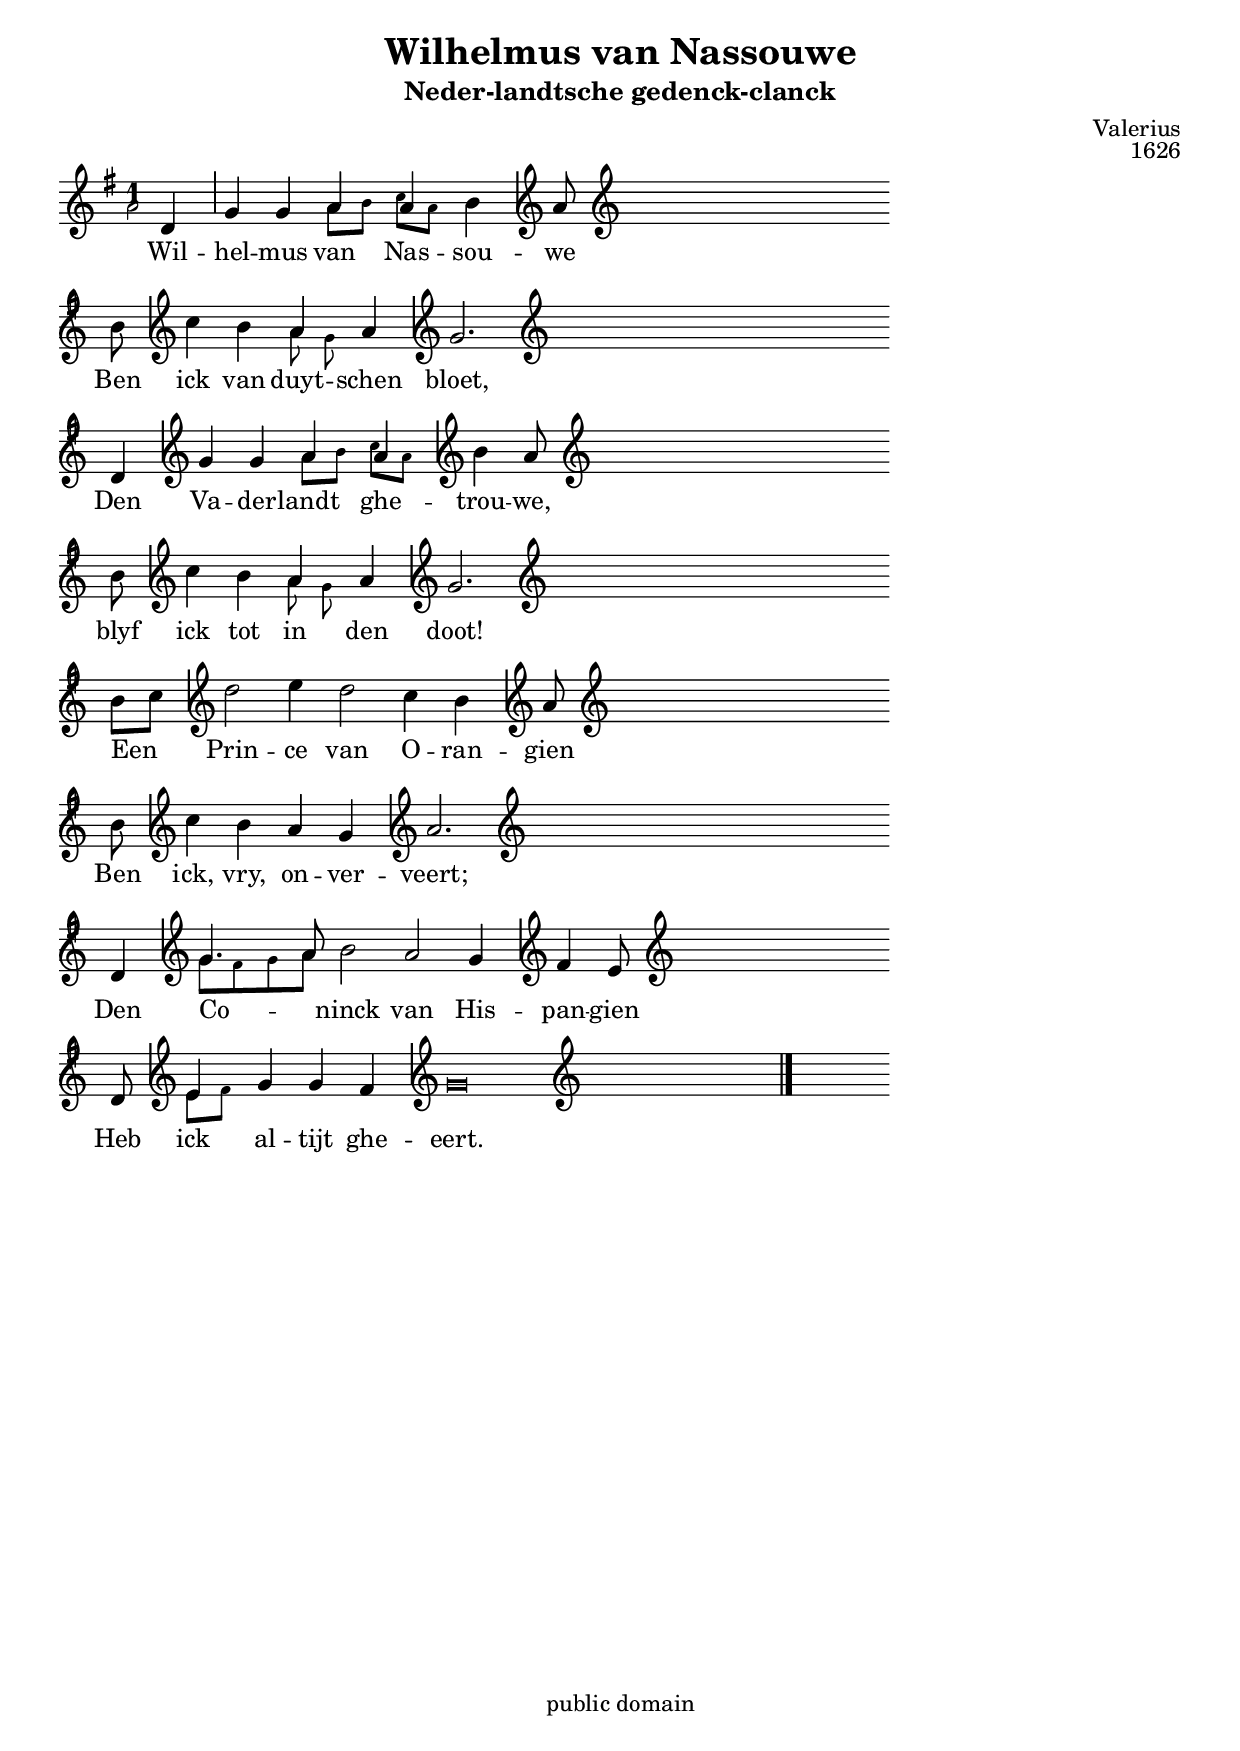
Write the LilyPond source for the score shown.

\version "2.5.2"

\header {
  texidoc = "Wilhelmus van Nassouwe"
  title = "Wilhelmus van Nassouwe"
  composer = "Valerius"
  subtitle = "Neder-landtsche gedenck-clanck"
  opus = "1626"
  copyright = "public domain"
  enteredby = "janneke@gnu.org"
}

%% hymn tricks
#(define (prepend-grob-property grob-name
	  grob-prop entry)
  (lambda (context)
   (let*
    ((grob-def (ly:context-property context grob-name)))
    (if (pair? grob-def)
     (ly:context-pushpop-property context grob-name grob-prop
      (cons
       entry
       (assoc-get grob-prop (car grob-def))))))))

#(define (set-extra-space grob-name entry value)
  (prepend-grob-property grob-name 'space-alist
   (cons entry (cons 'extra-space value))))

noclefs =  {
  s1
  \override Staff.Clef #'break-visibility = #(lambda (dir) (cons #t #t))
}

setMargins = {
  %% first line left margin
  %% justified:
  %% \context Staff \applycontext #(set-extra-space 'TimeSignature 'first-note 4.5)
  %% raggedright:
  \context Staff \applycontext #(set-extra-space 'TimeSignature 'first-note 9.5)
  
  %% next lines left margin
  \context Staff \applycontext #(set-extra-space 'KeySignature 'staff-bar 15)
  
  %% next lines small key-signature margin
  \context Staff \applycontext #(set-extra-space 'LeftEdge 'key-signature 1.0)
}

pipeSymbol = {
  %% Set height of bar line to 2 staff-spaces
  \once \override Staff.BarLine #'bar-size-procedure = #(lambda (x) 2)
  %% Move barline one staff-space up
  \once \override Staff.BarLine #'extra-offset = #'(0 . 1)
  \bar "|"
}

myBreak = { \bar "" \break }

\layout {
  indent = 0.0\mm
  linewidth = 120.0\mm
  textheight = 270.0\mm
}

voice =  \relative c' {
  \clef violin
  \key g \major
  d4 | g g a a b | a8 \myBreak
  b8 | c4 b a a | g2. \myBreak

  d4 | g g a a | b a8 \myBreak
  b8 | c4 b a a| g2.  \myBreak

  %% Hack for better left tekst margin
  %% b8[ c] | d2 e4 d2 c4 | b a8 \myBreak
  \set melismaBusyProperties = #'()
  b8[ c] |
  \unset melismaBusyProperties
  d2 e4 d2 c4 b | a8 \myBreak
  b8 | c4 b a g | a2. \myBreak

  d,4 | g4.\melisma a8\melismaEnd b2 a2 g4 | fis e8 \myBreak
  d8 | e4 g g fis | 
  
  \override NoteHead #'style = #'neomensural

  g\breve

  %% justified lines:
  %%\override Staff.BarLine #'extra-offset = #'(12 . 0)
  %% raggedright:
  \override Staff.BarLine #'extra-offset = #'(23 . 0)
  \bar "|."
}

stich =  \relative c'' {
  \override Staff.NoteCollision #'merge-differently-dotted = ##t
  \set fontSize = #-3
  %% broken?
  \override Stem #'beamed-lengths = #(map (lambda (x) (* 0.2 x)) '(3.26))

  \voiceTwo
  \partial 4
  s4 s s a8[ b] c[ a] s4.
  s8 s4 s a8 g s4 s2.

  s4 s s a8[ b] c[ a] s4.
  s8 s4 s a8 g s4 s2.
  
  s8 s s2 s4 s2 s4 s s8
  s8 s4 s s s s2.

  s4 g8[ fis g a] s2 s2 s4 s s8
  s8 e8[ fis]
}

modernText = \lyricmode {
  Wil -- hel -- mus van Nas -- sou -- we
  ben ik van duit -- sen bloed,

  den va -- der -- land ge -- trou -- we
  blijf ik tot in den dood.

  Een prin -- se van O -- ran -- je
  ben ik vrij on -- ver -- veerd,

  den ko -- ning van His -- pan -- je
  heb ik al -- tijd ge -- eerd.
}

text = \lyricmode {
  Wil -- hel -- mus van Nas -- sou -- we
  Ben ick van duyt -- schen bloet,
  Den Va -- der -- landt ghe -- trou -- we,
  blyf ick tot in den doot!
  %% Hack for better left text margin:
  %% Een Prin -- ce van O -- ran -- gien
  Een " " Prin -- ce van O -- ran -- gien
  Ben ick, vry, on -- ver -- veert;
  Den Co -- ninck van His -- pan -- gien
  Heb ick al -- tijt ghe -- eert.
}

oneHalfNoteTime = \markup {
  \override #'(baseline-skip . 0)
  \column { { \number "1" } { \smaller \smaller \note #"2" #-0.5 } }
}

\layout {
  raggedright = ##t

  \context {
    \Score
    %% defaults
    %% (shortest-duration-space . 2.0)
    %% (spacing-increment . 1.2)
    %% (base-shortest-duration . ,(ly:make-moment 1 8))
    %% wider spacing
    \override SpacingSpanner #'shortest-duration-space = #3.0
    \override SpacingSpanner #'spacing-increment = #1.2
    \override SpacingSpanner #'base-shortest-duration = #(ly:make-moment 1 8)
  }
}

\score {
  \context Score <<
    \context Staff <<
      \override Staff.StaffSymbol #'width = #'80
      \set Staff.autoBeaming = ##f
      \set Score.timing = ##f
      \setMargins
     
      %% Less vertical space needed with lyrics
      \set Staff.minimumVerticalExtent = #'(2 . 2)
      
      %% Custom time signature
      \override Staff.TimeSignature #'print-function = #Text_interface::print
      \override Staff.TimeSignature #'text = #oneHalfNoteTime
      \noclefs
    
      \context Voice = "voice" \voice
      \context Voice = "stich" \stich
    >>
    \lyricsto "voice" \new Lyrics {
      \set minimumVerticalExtent = #'(2 . 2)
      \text
    }
  >>
  \layout {}
  \midi {}
}

%%% Local variables:
%%% LilyPond-indent-level:2
%%% End:
